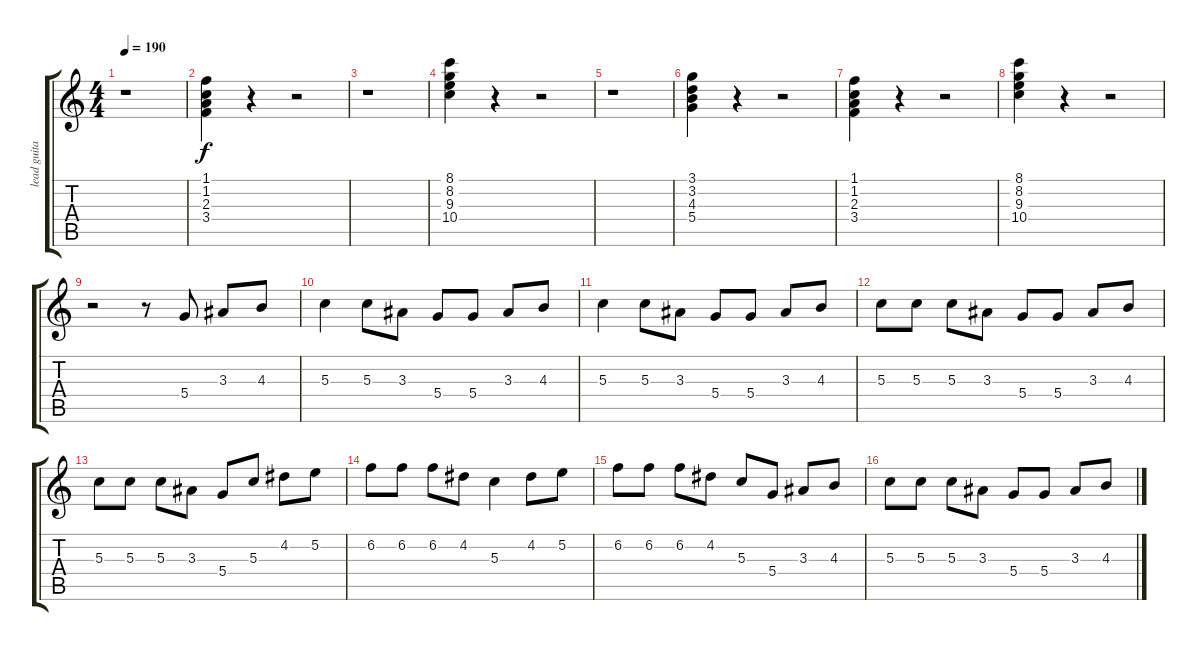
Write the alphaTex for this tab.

\track ("lead guitar" "lead guita") {instrument distortionguitar}
\staff {score tabs}
\tuning (E4 B3 G3 D3 A2 E2) {hide}
\ts (4 4)
\tempo 190
\clef g2
\ks c
r.1{dy f} |
(1.1 1.2 2.3 3.4).4 r.4 r.2 |
r.1 |
(8.1 8.2 9.3 10.4).4 r.4 r.2 |
r.1 |
(3.1 3.2 4.3 5.4).4 r.4 r.2 |
(1.1 1.2 2.3 3.4).4 r.4 r.2 |
(8.1 8.2 9.3 10.4).4 r.4 r.2 |
r.2 r.8 5.4.8 3.3.8 4.3.8 |
5.3.4 5.3.8 3.3.8 5.4.8 5.4.8 3.3.8 4.3.8 |
5.3.4 5.3.8 3.3.8 5.4.8 5.4.8 3.3.8 4.3.8 |
5.3.8 5.3.8 5.3.8 3.3.8 5.4.8 5.4.8 3.3.8 4.3.8 |
5.3.8 5.3.8 5.3.8 3.3.8 5.4.8 5.3.8 4.2.8 5.2.8 |
6.2.8 6.2.8 6.2.8 4.2.8 5.3.4 4.2.8 5.2.8 |
6.2.8 6.2.8 6.2.8 4.2.8 5.3.8 5.4.8 3.3.8 4.3.8 |
5.3.8 5.3.8 5.3.8 3.3.8 5.4.8 5.4.8 3.3.8 4.3.8
